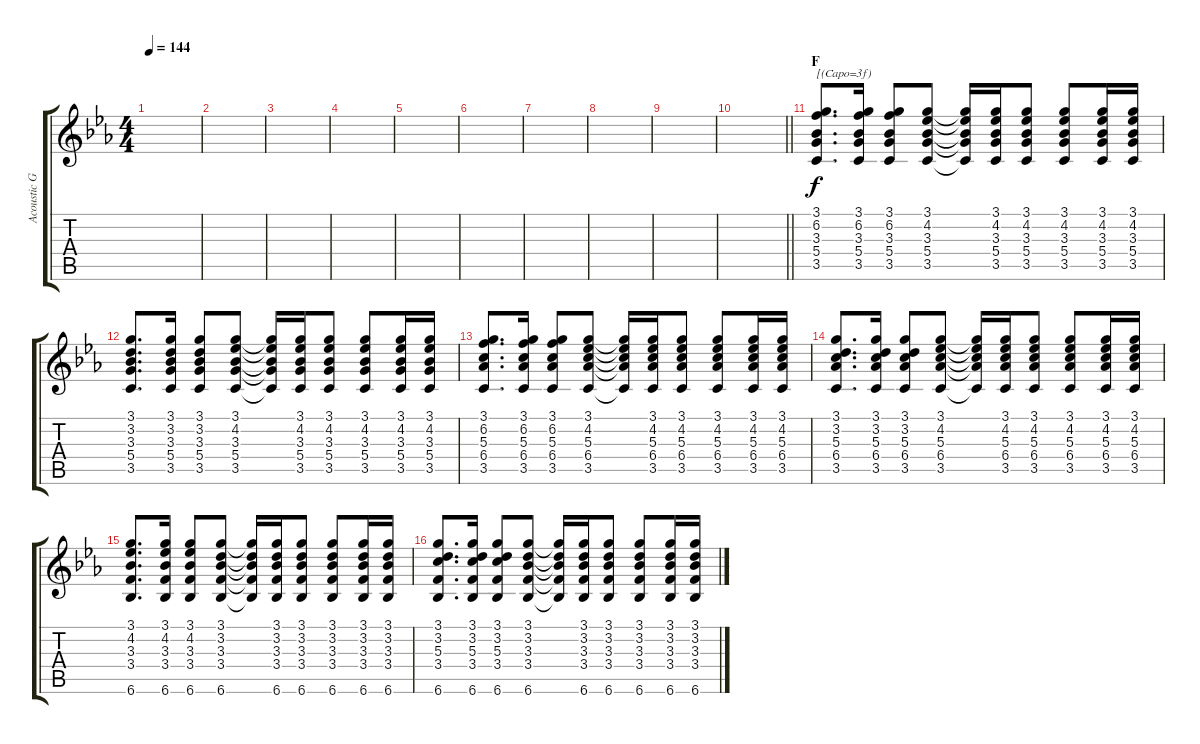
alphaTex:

\track ("Acoustic Guitar" "Acoustic G") {instrument acousticguitarsteel}
\staff {score tabs}
\tuning (E4 B3 G3 D3 A2 E2) {hide}
\ts (4 4)
\tempo 144
\clef g2
\ks eb
|
|
|
|
|
|
|
|
|
\barLineRight lightlight
|
\section ("" "F")
(3.1 6.2 3.3 5.4 3.5).8{d txt "[(Capo=3f)"} (3.1 6.2 3.3 5.4 3.5).16 (3.1 6.2 3.3 5.4 3.5).8 (3.1 4.2 3.3 5.4 3.5).8 (3.1{t} 4.2{t} 3.3{t} 5.4{t} 3.5{t}).16 (3.1 4.2 3.3 5.4 3.5).16 (3.1 4.2 3.3 5.4 3.5).8 (3.1 4.2 3.3 5.4 3.5).8 (3.1 4.2 3.3 5.4 3.5).16 (3.1 4.2 3.3 5.4 3.5).16 |
(3.1 3.2 3.3 5.4 3.5).8{d} (3.1 3.2 3.3 5.4 3.5).16 (3.1 3.2 3.3 5.4 3.5).8 (3.1 4.2 3.3 5.4 3.5).8 (3.1{t} 4.2{t} 3.3{t} 5.4{t} 3.5{t}).16 (3.1 4.2 3.3 5.4 3.5).16 (3.1 4.2 3.3 5.4 3.5).8 (3.1 4.2 3.3 5.4 3.5).8 (3.1 4.2 3.3 5.4 3.5).16 (3.1 4.2 3.3 5.4 3.5).16 |
(3.1 6.2 5.3 6.4 3.5).8{d} (3.1 6.2 5.3 6.4 3.5).16 (3.1 6.2 5.3 6.4 3.5).8 (3.1 4.2 5.3 6.4 3.5).8 (3.1{t} 4.2{t} 5.3{t} 6.4{t} 3.5{t}).16 (3.1 4.2 5.3 6.4 3.5).16 (3.1 4.2 5.3 6.4 3.5).8 (3.1 4.2 5.3 6.4 3.5).8 (3.1 4.2 5.3 6.4 3.5).16 (3.1 4.2 5.3 6.4 3.5).16 |
(3.1 3.2 5.3 6.4 3.5).8{d} (3.1 3.2 5.3 6.4 3.5).16 (3.1 3.2 5.3 6.4 3.5).8 (3.1 4.2 5.3 6.4 3.5).8 (3.1{t} 4.2{t} 5.3{t} 6.4{t} 3.5{t}).16 (3.1 4.2 5.3 6.4 3.5).16 (3.1 4.2 5.3 6.4 3.5).8 (3.1 4.2 5.3 6.4 3.5).8 (3.1 4.2 5.3 6.4 3.5).16 (3.1 4.2 5.3 6.4 3.5).16 |
(3.1 4.2 3.3 3.4 6.6).8{d} (3.1 4.2 3.3 3.4 6.6).16 (3.1 4.2 3.3 3.4 6.6).8 (3.1 3.2 3.3 3.4 6.6).8 (3.1{t} 3.2{t} 3.3{t} 3.4{t} 6.6{t}).16 (3.1 3.2 3.3 3.4 6.6).16 (3.1 3.2 3.3 3.4 6.6).8 (3.1 3.2 3.3 3.4 6.6).8 (3.1 3.2 3.3 3.4 6.6).16 (3.1 3.2 3.3 3.4 6.6).16 |
(3.1 3.2 5.3 3.4 6.6).8{d} (3.1 3.2 5.3 3.4 6.6).16 (3.1 3.2 5.3 3.4 6.6).8 (3.1 3.2 3.3 3.4 6.6).8 (3.1{t} 3.2{t} 3.3{t} 3.4{t} 6.6{t}).16 (3.1 3.2 3.3 3.4 6.6).16 (3.1 3.2 3.3 3.4 6.6).8 (3.1 3.2 3.3 3.4 6.6).8 (3.1 3.2 3.3 3.4 6.6).16 (3.1 3.2 3.3 3.4 6.6).16
